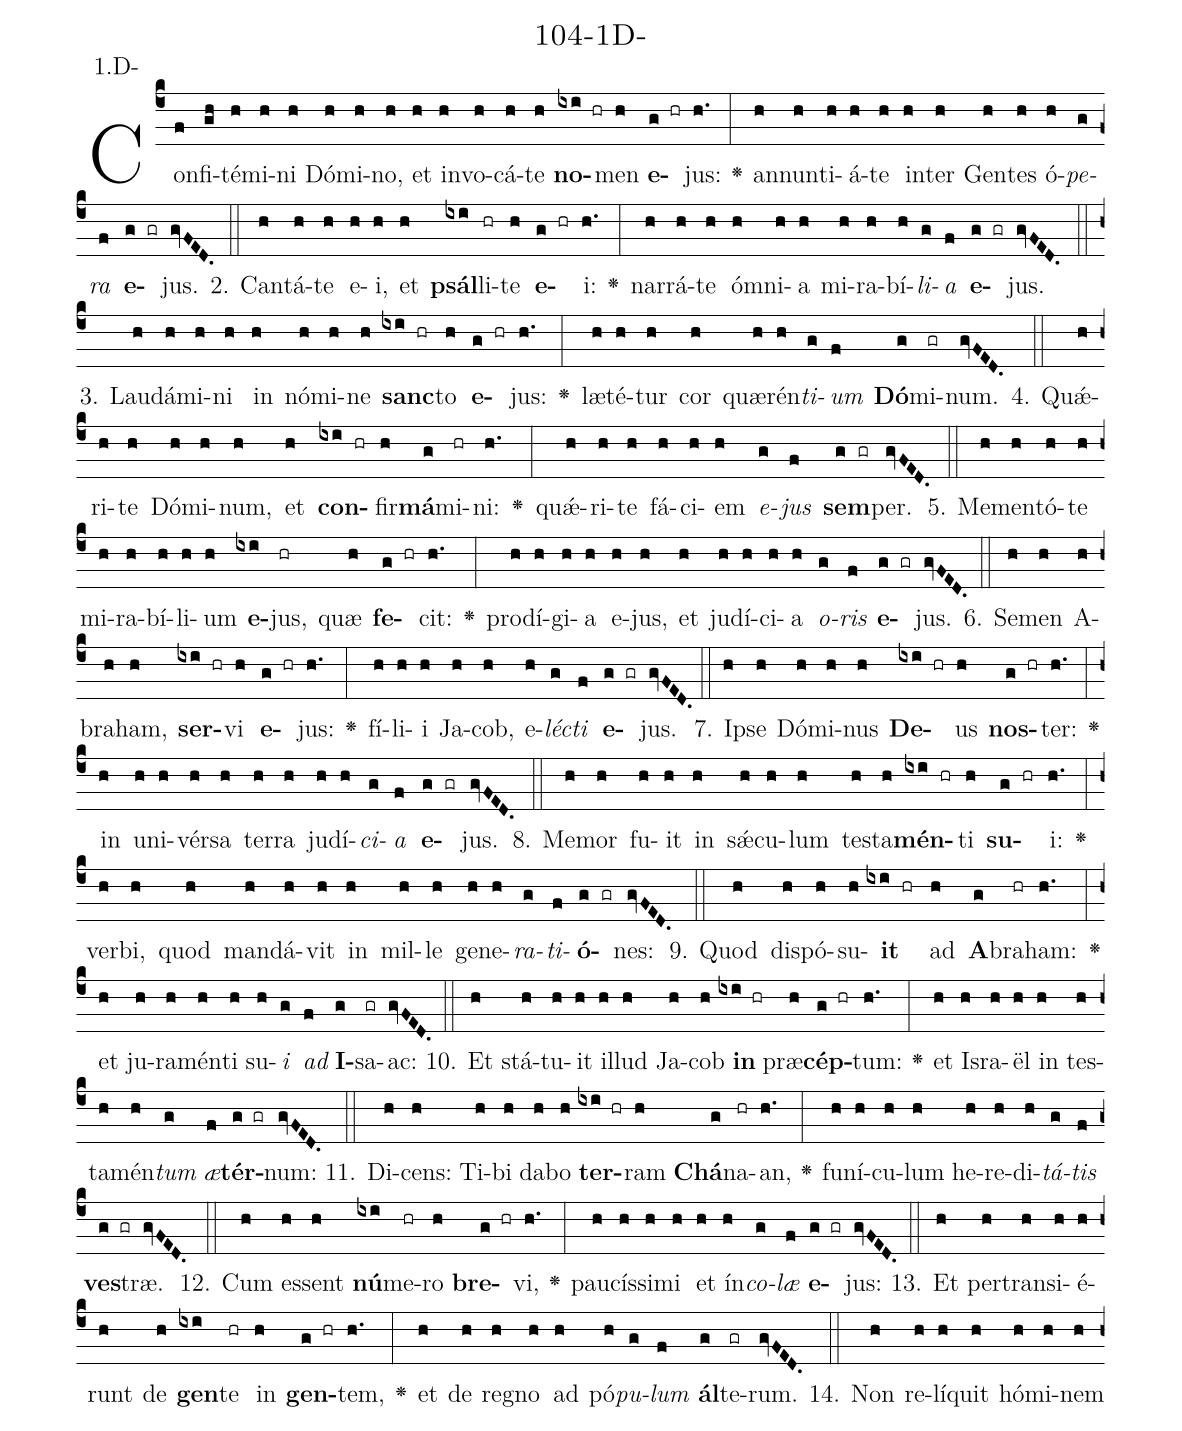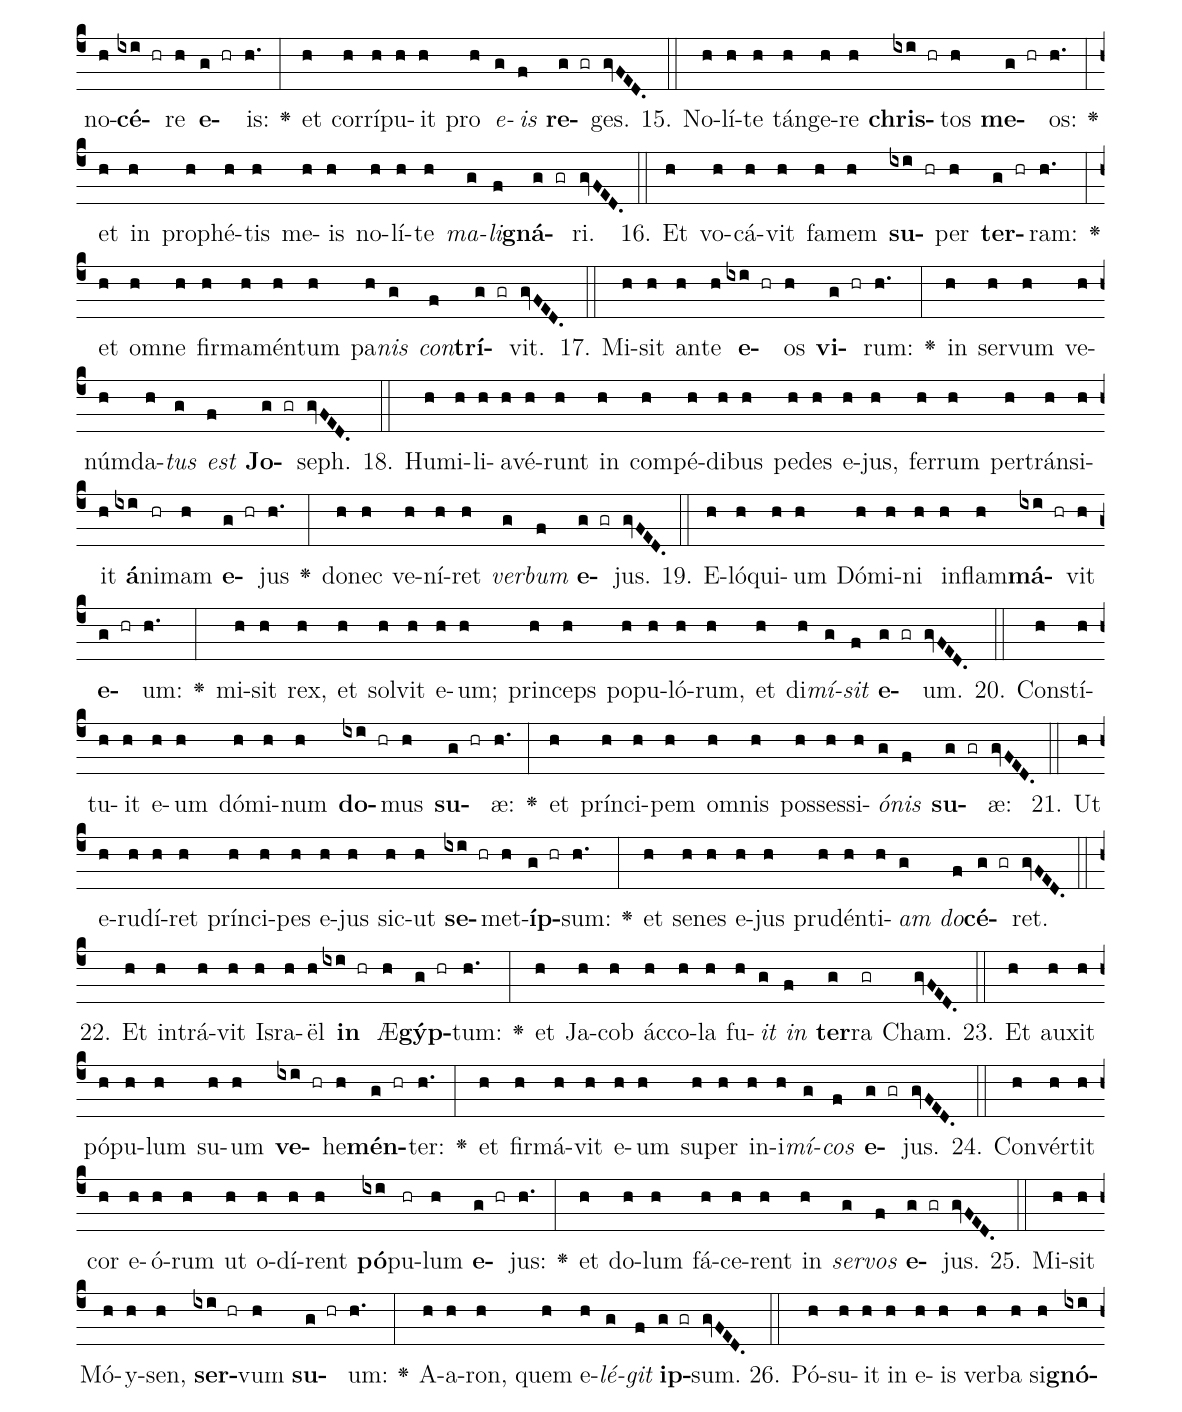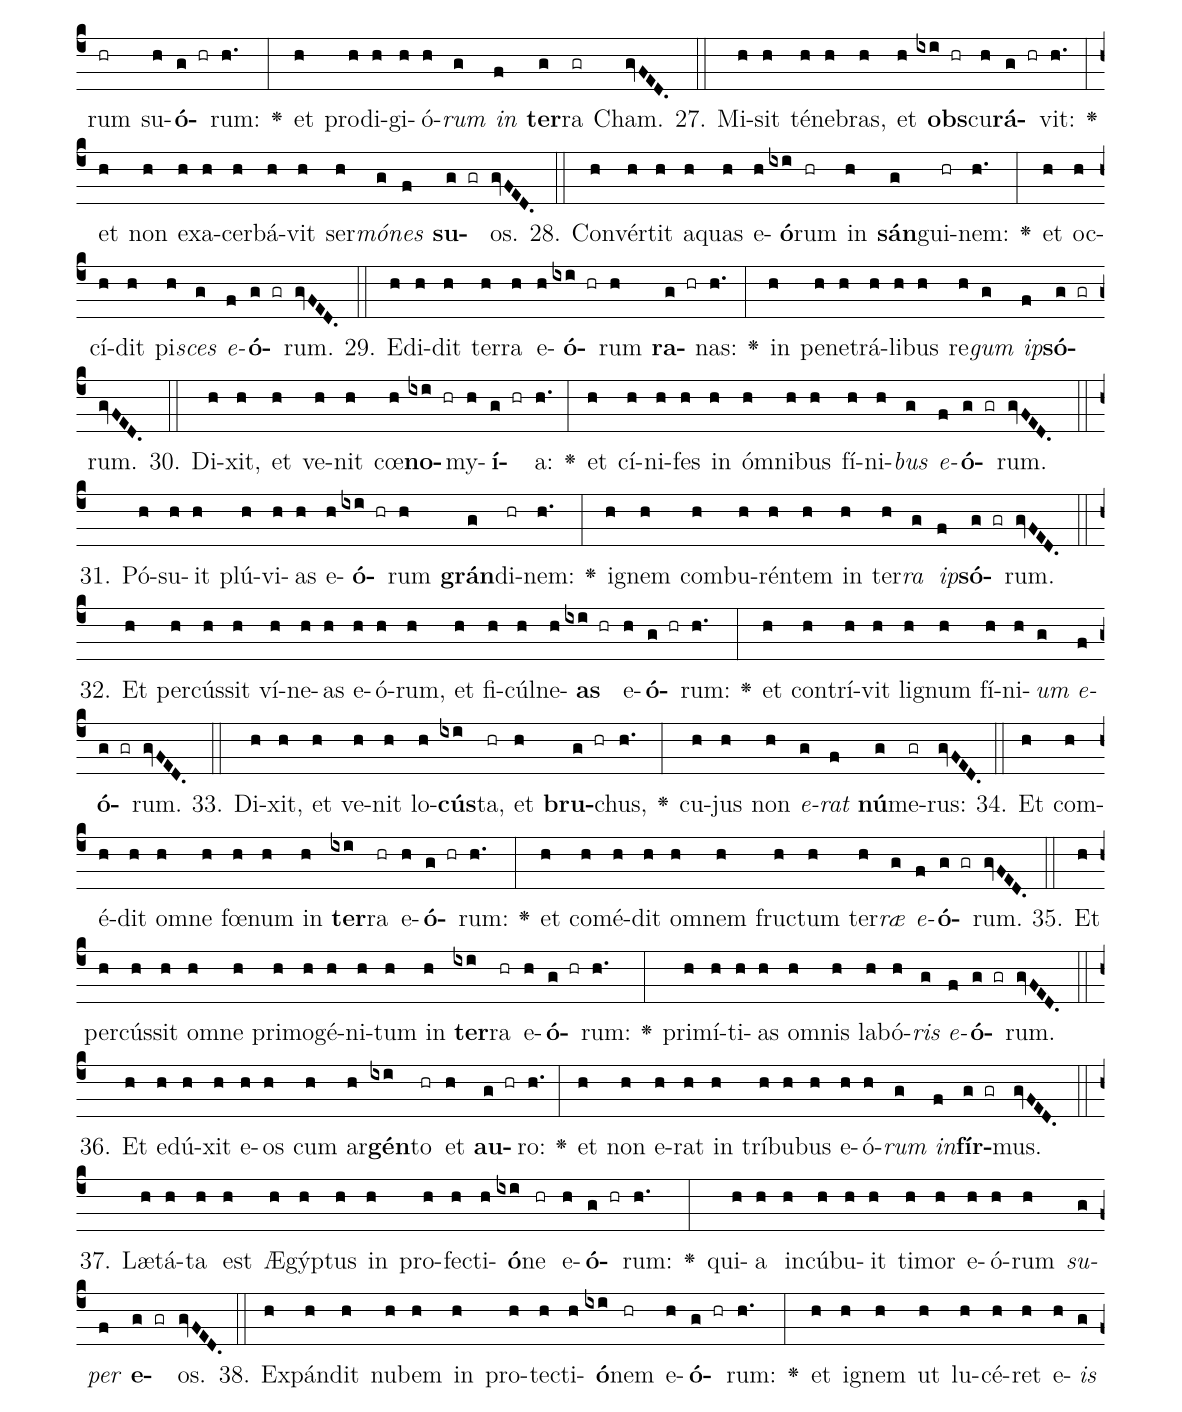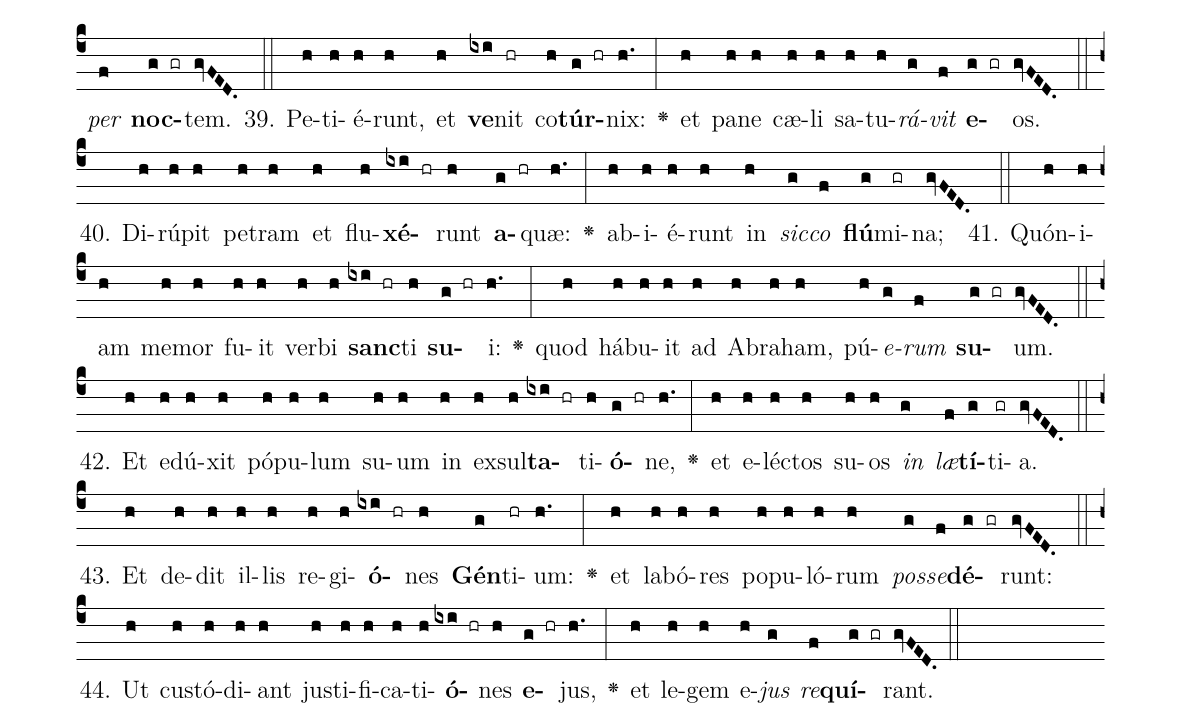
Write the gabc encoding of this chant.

name: 104-1D-;
annotation: 1.D-;
%%
(c4)Con(f)fi(gh)té(h)mi(h)ni(h) Dó(h)mi(h)no,(h) et(h) in(h)vo(h)cá(h)te(h) <b>no</b>(ixi hr)men(h) <b>e</b>(g hr)jus:(h.) <v>\greheightstar</v>(:) an(h)nun(h)ti(h)á(h)te(h) in(h)ter(h) Gen(h)tes(h) ó(h)<i>pe</i>(g)<i>ra</i>(f) <b>e</b>(g gr)jus.(gvFED.) (::)
2. Can(h)tá(h)te(h) e(h)i,(h) et(h) <b>psál</b>(ixi)li(hr)te(h) <b>e</b>(g hr)i:(h.) <v>\greheightstar</v>(:) nar(h)rá(h)te(h) óm(h)ni(h)a(h) mi(h)ra(h)bí(h)<i>li</i>(g)<i>a</i>(f) <b>e</b>(g gr)jus.(gvFED.) (::)
3. Lau(h)dá(h)mi(h)ni(h) in(h) nó(h)mi(h)ne(h) <b>sanc</b>(ixi hr)to(h) <b>e</b>(g hr)jus:(h.) <v>\greheightstar</v>(:) læ(h)té(h)tur(h) cor(h) quæ(h)rén(h)<i>ti</i>(g)<i>um</i>(f) <b>Dó</b>(g)mi(gr)num.(gvFED.) (::)
4. Quǽ(h)ri(h)te(h) Dó(h)mi(h)num,(h) et(h) <b>con</b>(ixi hr)fir(h)<b>má</b>(g)mi(hr)ni:(h.) <v>\greheightstar</v>(:) quǽ(h)ri(h)te(h) fá(h)ci(h)em(h) <i>e</i>(g)<i>jus</i>(f) <b>sem</b>(g gr)per.(gvFED.) (::)
5. Me(h)men(h)tó(h)te(h) mi(h)ra(h)bí(h)li(h)um(h) <b>e</b>(ixi)jus,(hr) quæ(h) <b>fe</b>(g hr)cit:(h.) <v>\greheightstar</v>(:) prod(h)í(h)gi(h)a(h) e(h)jus,(h) et(h) ju(h)dí(h)ci(h)a(h) <i>o</i>(g)<i>ris</i>(f) <b>e</b>(g gr)jus.(gvFED.) (::)
6. Se(h)men(h) A(h)bra(h)ham,(h) <b>ser</b>(ixi hr)vi(h) <b>e</b>(g hr)jus:(h.) <v>\greheightstar</v>(:) fí(h)li(h)i(h) Ja(h)cob,(h) e(h)<i>léc</i>(g)<i>ti</i>(f) <b>e</b>(g gr)jus.(gvFED.) (::)
7. Ip(h)se(h) Dó(h)mi(h)nus(h) <b>De</b>(ixi hr)us(h) <b>nos</b>(g hr)ter:(h.) <v>\greheightstar</v>(:) in(h) u(h)ni(h)vér(h)sa(h) ter(h)ra(h) ju(h)dí(h)<i>ci</i>(g)<i>a</i>(f) <b>e</b>(g gr)jus.(gvFED.) (::)
8. Me(h)mor(h) fu(h)it(h) in(h) sǽ(h)cu(h)lum(h) tes(h)ta(h)<b>mén</b>(ixi hr)ti(h) <b>su</b>(g hr)i:(h.) <v>\greheightstar</v>(:) ver(h)bi,(h) quod(h) man(h)dá(h)vit(h) in(h) mil(h)le(h) ge(h)ne(h)<i>ra</i>(g)<i>ti</i>(f)<b>ó</b>(g gr)nes:(gvFED.) (::)
9. Quod(h) dis(h)pó(h)su(h)<b>it</b>(ixi hr) ad(h) <b>A</b>(g)bra(hr)ham:(h.) <v>\greheightstar</v>(:) et(h) ju(h)ra(h)mén(h)ti(h) su(h)<i>i</i>(g) <i>ad</i>(f) <b>I</b>(g)sa(gr)ac:(gvFED.) (::)
10. Et(h) stá(h)tu(h)it(h) il(h)lud(h) Ja(h)cob(h) <b>in</b>(ixi hr) præ(h)<b>cép</b>(g hr)tum:(h.) <v>\greheightstar</v>(:) et(h) Is(h)ra(h)ël(h) in(h) tes(h)ta(h)mén(h)<i>tum</i>(g) <i>æ</i>(f)<b>tér</b>(g gr)num:(gvFED.) (::)
11. Di(h)cens:(h) Ti(h)bi(h) da(h)bo(h) <b>ter</b>(ixi hr)ram(h) <b>Chá</b>(g)na(hr)an,(h.) <v>\greheightstar</v>(:) fu(h)ní(h)cu(h)lum(h) he(h)re(h)di(h)<i>tá</i>(g)<i>tis</i>(f) <b>ves</b>(g gr)træ.(gvFED.) (::)
12. Cum(h) es(h)sent(h) <b>nú</b>(ixi)me(hr)ro(h) <b>bre</b>(g hr)vi,(h.) <v>\greheightstar</v>(:) pau(h)cís(h)si(h)mi(h) et(h) ín(h)<i>co</i>(g)<i>læ</i>(f) <b>e</b>(g gr)jus:(gvFED.) (::)
13. Et(h) per(h)trans(h)i(h)é(h)runt(h) de(h) <b>gen</b>(ixi)te(hr) in(h) <b>gen</b>(g hr)tem,(h.) <v>\greheightstar</v>(:) et(h) de(h) re(h)gno(h) ad(h) pó(h)<i>pu</i>(g)<i>lum</i>(f) <b>ál</b>(g)te(gr)rum.(gvFED.) (::)
14. Non(h) re(h)lí(h)quit(h) hó(h)mi(h)nem(h) no(h)<b>cé</b>(ixi hr)re(h) <b>e</b>(g hr)is:(h.) <v>\greheightstar</v>(:) et(h) cor(h)rí(h)pu(h)it(h) pro(h) <i>e</i>(g)<i>is</i>(f) <b>re</b>(g gr)ges.(gvFED.) (::)
15. No(h)lí(h)te(h) tán(h)ge(h)re(h) <b>chris</b>(ixi hr)tos(h) <b>me</b>(g hr)os:(h.) <v>\greheightstar</v>(:) et(h) in(h) pro(h)phé(h)tis(h) me(h)is(h) no(h)lí(h)te(h) <i>ma</i>(g)<i>li</i>(f)<b>gná</b>(g gr)ri.(gvFED.) (::)
16. Et(h) vo(h)cá(h)vit(h) fa(h)mem(h) <b>su</b>(ixi hr)per(h) <b>ter</b>(g hr)ram:(h.) <v>\greheightstar</v>(:) et(h) om(h)ne(h) fir(h)ma(h)mén(h)tum(h) pa(h)<i>nis</i>(g) <i>con</i>(f)<b>trí</b>(g gr)vit.(gvFED.) (::)
17. Mi(h)sit(h) an(h)te(h) <b>e</b>(ixi hr)os(h) <b>vi</b>(g hr)rum:(h.) <v>\greheightstar</v>(:) in(h) ser(h)vum(h) ve(h)núm(h)da(h)<i>tus</i>(g) <i>est</i>(f) <b>Jo</b>(g gr)seph.(gvFED.) (::)
18. Hu(h)mi(h)li(h)a(h)vé(h)runt(h) in(h) com(h)pé(h)di(h)bus(h) pe(h)des(h) e(h)jus,(h) fer(h)rum(h) per(h)tráns(h)i(h)it(h) <b>á</b>(ixi)ni(hr)mam(h) <b>e</b>(g hr)jus(h.) <v>\greheightstar</v>(:) do(h)nec(h) ve(h)ní(h)ret(h) <i>ver</i>(g)<i>bum</i>(f) <b>e</b>(g gr)jus.(gvFED.) (::)
19. E(h)ló(h)qui(h)um(h) Dó(h)mi(h)ni(h) in(h)flam(h)<b>má</b>(ixi hr)vit(h) <b>e</b>(g hr)um:(h.) <v>\greheightstar</v>(:) mi(h)sit(h) rex,(h) et(h) sol(h)vit(h) e(h)um;(h) prin(h)ceps(h) po(h)pu(h)ló(h)rum,(h) et(h) di(h)<i>mí</i>(g)<i>sit</i>(f) <b>e</b>(g gr)um.(gvFED.) (::)
20. Con(h)stí(h)tu(h)it(h) e(h)um(h) dó(h)mi(h)num(h) <b>do</b>(ixi hr)mus(h) <b>su</b>(g hr)æ:(h.) <v>\greheightstar</v>(:) et(h) prín(h)ci(h)pem(h) om(h)nis(h) pos(h)ses(h)si(h)<i>ó</i>(g)<i>nis</i>(f) <b>su</b>(g gr)æ:(gvFED.) (::)
21. Ut(h) e(h)ru(h)dí(h)ret(h) prín(h)ci(h)pes(h) e(h)jus(h) sic(h)ut(h) <b>se</b>(ixi hr)met(h)<b>íp</b>(g hr)sum:(h.) <v>\greheightstar</v>(:) et(h) se(h)nes(h) e(h)jus(h) pru(h)dén(h)ti(h)<i>am</i>(g) <i>do</i>(f)<b>cé</b>(g gr)ret.(gvFED.) (::)
22. Et(h) in(h)trá(h)vit(h) Is(h)ra(h)ël(h) <b>in</b>(ixi hr) Æ(h)<b>gýp</b>(g hr)tum:(h.) <v>\greheightstar</v>(:) et(h) Ja(h)cob(h) ác(h)co(h)la(h) fu(h)<i>it</i>(g) <i>in</i>(f) <b>ter</b>(g)ra(gr) Cham.(gvFED.) (::)
23. Et(h) au(h)xit(h) pó(h)pu(h)lum(h) su(h)um(h) <b>ve</b>(ixi hr)he(h)<b>mén</b>(g hr)ter:(h.) <v>\greheightstar</v>(:) et(h) fir(h)má(h)vit(h) e(h)um(h) su(h)per(h) in(h)i(h)<i>mí</i>(g)<i>cos</i>(f) <b>e</b>(g gr)jus.(gvFED.) (::)
24. Con(h)vér(h)tit(h) cor(h) e(h)ó(h)rum(h) ut(h) o(h)dí(h)rent(h) <b>pó</b>(ixi)pu(hr)lum(h) <b>e</b>(g hr)jus:(h.) <v>\greheightstar</v>(:) et(h) do(h)lum(h) fá(h)ce(h)rent(h) in(h) <i>ser</i>(g)<i>vos</i>(f) <b>e</b>(g gr)jus.(gvFED.) (::)
25. Mi(h)sit(h) Mó(h)y(h)sen,(h) <b>ser</b>(ixi hr)vum(h) <b>su</b>(g hr)um:(h.) <v>\greheightstar</v>(:) A(h)a(h)ron,(h) quem(h) e(h)<i>lé</i>(g)<i>git</i>(f) <b>ip</b>(g gr)sum.(gvFED.) (::)
26. Pó(h)su(h)it(h) in(h) e(h)is(h) ver(h)ba(h) si(h)<b>gnó</b>(ixi)rum(hr) su(h)<b>ó</b>(g hr)rum:(h.) <v>\greheightstar</v>(:) et(h) prod(h)i(h)gi(h)ó(h)<i>rum</i>(g) <i>in</i>(f) <b>ter</b>(g)ra(gr) Cham.(gvFED.) (::)
27. Mi(h)sit(h) té(h)ne(h)bras,(h) et(h) <b>obs</b>(ixi hr)cu(h)<b>rá</b>(g hr)vit:(h.) <v>\greheightstar</v>(:) et(h) non(h) ex(h)a(h)cer(h)bá(h)vit(h) ser(h)<i>mó</i>(g)<i>nes</i>(f) <b>su</b>(g gr)os.(gvFED.) (::)
28. Con(h)vér(h)tit(h) a(h)quas(h) e(h)<b>ó</b>(ixi)rum(hr) in(h) <b>sán</b>(g)gui(hr)nem:(h.) <v>\greheightstar</v>(:) et(h) oc(h)cí(h)dit(h) pi(h)<i>sces</i>(g) <i>e</i>(f)<b>ó</b>(g gr)rum.(gvFED.) (::)
29. E(h)di(h)dit(h) ter(h)ra(h) e(h)<b>ó</b>(ixi hr)rum(h) <b>ra</b>(g hr)nas:(h.) <v>\greheightstar</v>(:) in(h) pe(h)ne(h)trá(h)li(h)bus(h) re(h)<i>gum</i>(g) <i>ip</i>(f)<b>só</b>(g gr)rum.(gvFED.) (::)
30. Di(h)xit,(h) et(h) ve(h)nit(h) cœ(h)<b>no</b>(ixi hr)my(h)<b>í</b>(g hr)a:(h.) <v>\greheightstar</v>(:) et(h) cí(h)ni(h)fes(h) in(h) óm(h)ni(h)bus(h) fí(h)ni(h)<i>bus</i>(g) <i>e</i>(f)<b>ó</b>(g gr)rum.(gvFED.) (::)
31. Pó(h)su(h)it(h) plú(h)vi(h)as(h) e(h)<b>ó</b>(ixi hr)rum(h) <b>grán</b>(g)di(hr)nem:(h.) <v>\greheightstar</v>(:) i(h)gnem(h) com(h)bu(h)rén(h)tem(h) in(h) ter(h)<i>ra</i>(g) <i>ip</i>(f)<b>só</b>(g gr)rum.(gvFED.) (::)
32. Et(h) per(h)cús(h)sit(h) ví(h)ne(h)as(h) e(h)ó(h)rum,(h) et(h) fi(h)cúl(h)ne(h)<b>as</b>(ixi hr) e(h)<b>ó</b>(g hr)rum:(h.) <v>\greheightstar</v>(:) et(h) con(h)trí(h)vit(h) li(h)gnum(h) fí(h)ni(h)<i>um</i>(g) <i>e</i>(f)<b>ó</b>(g gr)rum.(gvFED.) (::)
33. Di(h)xit,(h) et(h) ve(h)nit(h) lo(h)<b>cús</b>(ixi)ta,(hr) et(h) <b>bru</b>(g hr)chus,(h.) <v>\greheightstar</v>(:) cu(h)jus(h) non(h) <i>e</i>(g)<i>rat</i>(f) <b>nú</b>(g)me(gr)rus:(gvFED.) (::)
34. Et(h) com(h)é(h)dit(h) om(h)ne(h) fœ(h)num(h) in(h) <b>ter</b>(ixi)ra(hr) e(h)<b>ó</b>(g hr)rum:(h.) <v>\greheightstar</v>(:) et(h) com(h)é(h)dit(h) om(h)nem(h) fruc(h)tum(h) ter(h)<i>ræ</i>(g) <i>e</i>(f)<b>ó</b>(g gr)rum.(gvFED.) (::)
35. Et(h) per(h)cús(h)sit(h) om(h)ne(h) pri(h)mo(h)gé(h)ni(h)tum(h) in(h) <b>ter</b>(ixi)ra(hr) e(h)<b>ó</b>(g hr)rum:(h.) <v>\greheightstar</v>(:) pri(h)mí(h)ti(h)as(h) om(h)nis(h) la(h)bó(h)<i>ris</i>(g) <i>e</i>(f)<b>ó</b>(g gr)rum.(gvFED.) (::)
36. Et(h) e(h)dú(h)xit(h) e(h)os(h) cum(h) ar(h)<b>gén</b>(ixi)to(hr) et(h) <b>au</b>(g hr)ro:(h.) <v>\greheightstar</v>(:) et(h) non(h) e(h)rat(h) in(h) trí(h)bu(h)bus(h) e(h)ó(h)<i>rum</i>(g) <i>in</i>(f)<b>fír</b>(g gr)mus.(gvFED.) (::)
37. Læ(h)tá(h)ta(h) est(h) Æ(h)gýp(h)tus(h) in(h) pro(h)fec(h)ti(h)<b>ó</b>(ixi)ne(hr) e(h)<b>ó</b>(g hr)rum:(h.) <v>\greheightstar</v>(:) qui(h)a(h) in(h)cú(h)bu(h)it(h) ti(h)mor(h) e(h)ó(h)rum(h) <i>su</i>(g)<i>per</i>(f) <b>e</b>(g gr)os.(gvFED.) (::)
38. Ex(h)pán(h)dit(h) nu(h)bem(h) in(h) pro(h)tec(h)ti(h)<b>ó</b>(ixi)nem(hr) e(h)<b>ó</b>(g hr)rum:(h.) <v>\greheightstar</v>(:) et(h) i(h)gnem(h) ut(h) lu(h)cé(h)ret(h) e(h)<i>is</i>(g) <i>per</i>(f) <b>noc</b>(g gr)tem.(gvFED.) (::)
39. Pe(h)ti(h)é(h)runt,(h) et(h) <b>ve</b>(ixi)nit(hr) co(h)<b>túr</b>(g hr)nix:(h.) <v>\greheightstar</v>(:) et(h) pa(h)ne(h) cæ(h)li(h) sa(h)tu(h)<i>rá</i>(g)<i>vit</i>(f) <b>e</b>(g gr)os.(gvFED.) (::)
40. Di(h)rú(h)pit(h) pe(h)tram(h) et(h) flu(h)<b>xé</b>(ixi hr)runt(h) <b>a</b>(g hr)quæ:(h.) <v>\greheightstar</v>(:) ab(h)i(h)é(h)runt(h) in(h) <i>sic</i>(g)<i>co</i>(f) <b>flú</b>(g)mi(gr)na;(gvFED.) (::)
41. Quón(h)i(h)am(h) me(h)mor(h) fu(h)it(h) ver(h)bi(h) <b>sanc</b>(ixi hr)ti(h) <b>su</b>(g hr)i:(h.) <v>\greheightstar</v>(:) quod(h) há(h)bu(h)it(h) ad(h) A(h)bra(h)ham,(h) pú(h)<i>e</i>(g)<i>rum</i>(f) <b>su</b>(g gr)um.(gvFED.) (::)
42. Et(h) e(h)dú(h)xit(h) pó(h)pu(h)lum(h) su(h)um(h) in(h) ex(h)sul(h)<b>ta</b>(ixi hr)ti(h)<b>ó</b>(g hr)ne,(h.) <v>\greheightstar</v>(:) et(h) e(h)léc(h)tos(h) su(h)os(h) <i>in</i>(g) <i>læ</i>(f)<b>tí</b>(g)ti(gr)a.(gvFED.) (::)
43. Et(h) de(h)dit(h) il(h)lis(h) re(h)gi(h)<b>ó</b>(ixi hr)nes(h) <b>Gén</b>(g)ti(hr)um:(h.) <v>\greheightstar</v>(:) et(h) la(h)bó(h)res(h) po(h)pu(h)ló(h)rum(h) <i>pos</i>(g)<i>se</i>(f)<b>dé</b>(g gr)runt:(gvFED.) (::)
44. Ut(h) cus(h)tó(h)di(h)ant(h) jus(h)ti(h)fi(h)ca(h)ti(h)<b>ó</b>(ixi hr)nes(h) <b>e</b>(g hr)jus,(h.) <v>\greheightstar</v>(:) et(h) le(h)gem(h) e(h)<i>jus</i>(g) <i>re</i>(f)<b>quí</b>(g gr)rant.(gvFED.) (::)
